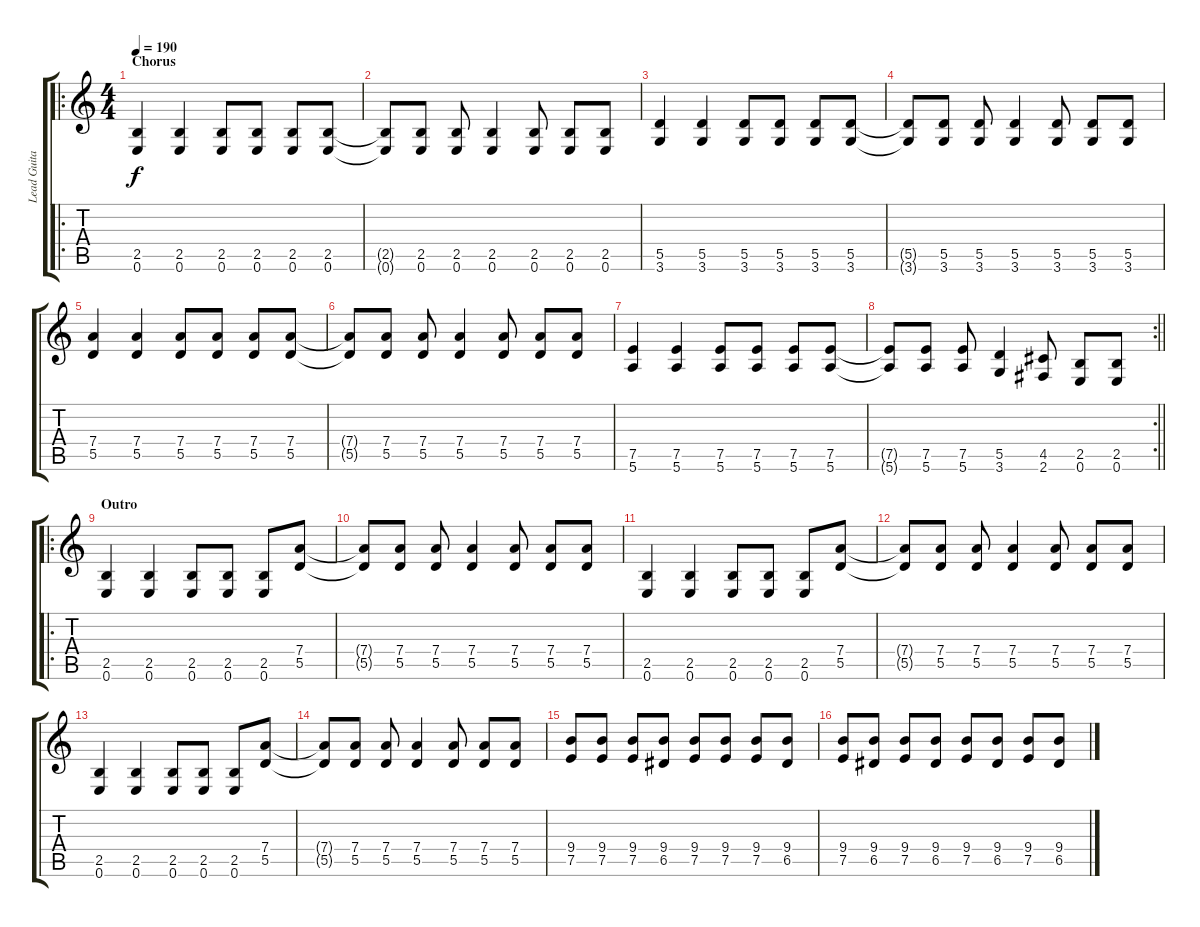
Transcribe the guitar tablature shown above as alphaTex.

\track ("Lead Guitar" "Lead Guita") {instrument distortionguitar}
\staff {score tabs}
\tuning (E4 B3 G3 D3 A2 E2) {hide}
\ro
\ts (4 4)
\section ("" "Chorus")
\tempo 190
\clef g2
\ks c
(2.5 0.6).4{dy f} (2.5 0.6).4 (2.5 0.6).8 (2.5 0.6).8 (2.5 0.6).8 (2.5 0.6).8 |
(2.5{t} 0.6{t}).8 (2.5 0.6).8 (2.5 0.6).8 (2.5 0.6).4 (2.5 0.6).8 (2.5 0.6).8 (2.5 0.6).8 |
(5.5 3.6).4 (5.5 3.6).4 (5.5 3.6).8 (5.5 3.6).8 (5.5 3.6).8 (5.5 3.6).8 |
(5.5{t} 3.6{t}).8 (5.5 3.6).8 (5.5 3.6).8 (5.5 3.6).4 (5.5 3.6).8 (5.5 3.6).8 (5.5 3.6).8 |
(7.4 5.5).4 (7.4 5.5).4 (7.4 5.5).8 (7.4 5.5).8 (7.4 5.5).8 (7.4 5.5).8 |
(7.4{t} 5.5{t}).8 (7.4 5.5).8 (7.4 5.5).8 (7.4 5.5).4 (7.4 5.5).8 (7.4 5.5).8 (7.4 5.5).8 |
(7.5 5.6).4 (7.5 5.6).4 (7.5 5.6).8 (7.5 5.6).8 (7.5 5.6).8 (7.5 5.6).8 |
\rc 2
\barLineRight lightlight
(7.5{t} 5.6{t}).8 (7.5 5.6).8 (7.5 5.6).8 (5.5 3.6).4 (4.5 2.6).8 (2.5 0.6).8 (2.5 0.6).8 |
\ro
\section ("" "Outro")
(2.5 0.6).4 (2.5 0.6).4 (2.5 0.6).8 (2.5 0.6).8 (2.5 0.6).8 (7.4 5.5).8 |
(7.4{t} 5.5{t}).8 (7.4 5.5).8 (7.4 5.5).8 (7.4 5.5).4 (7.4 5.5).8 (7.4 5.5).8 (7.4 5.5).8 |
(2.5 0.6).4 (2.5 0.6).4 (2.5 0.6).8 (2.5 0.6).8 (2.5 0.6).8 (7.4 5.5).8 |
(7.4{t} 5.5{t}).8 (7.4 5.5).8 (7.4 5.5).8 (7.4 5.5).4 (7.4 5.5).8 (7.4 5.5).8 (7.4 5.5).8 |
(2.5 0.6).4 (2.5 0.6).4 (2.5 0.6).8 (2.5 0.6).8 (2.5 0.6).8 (7.4 5.5).8 |
(7.4{t} 5.5{t}).8 (7.4 5.5).8 (7.4 5.5).8 (7.4 5.5).4 (7.4 5.5).8 (7.4 5.5).8 (7.4 5.5).8 |
(9.4 7.5).8 (9.4 7.5).8 (9.4 7.5).8 (9.4 6.5).8 (9.4 7.5).8 (9.4 7.5).8 (9.4 7.5).8 (9.4 6.5).8 |
(9.4 7.5).8 (9.4 6.5).8 (9.4 7.5).8 (9.4 6.5).8 (9.4 7.5).8 (9.4 6.5).8 (9.4 7.5).8 (9.4 6.5).8
